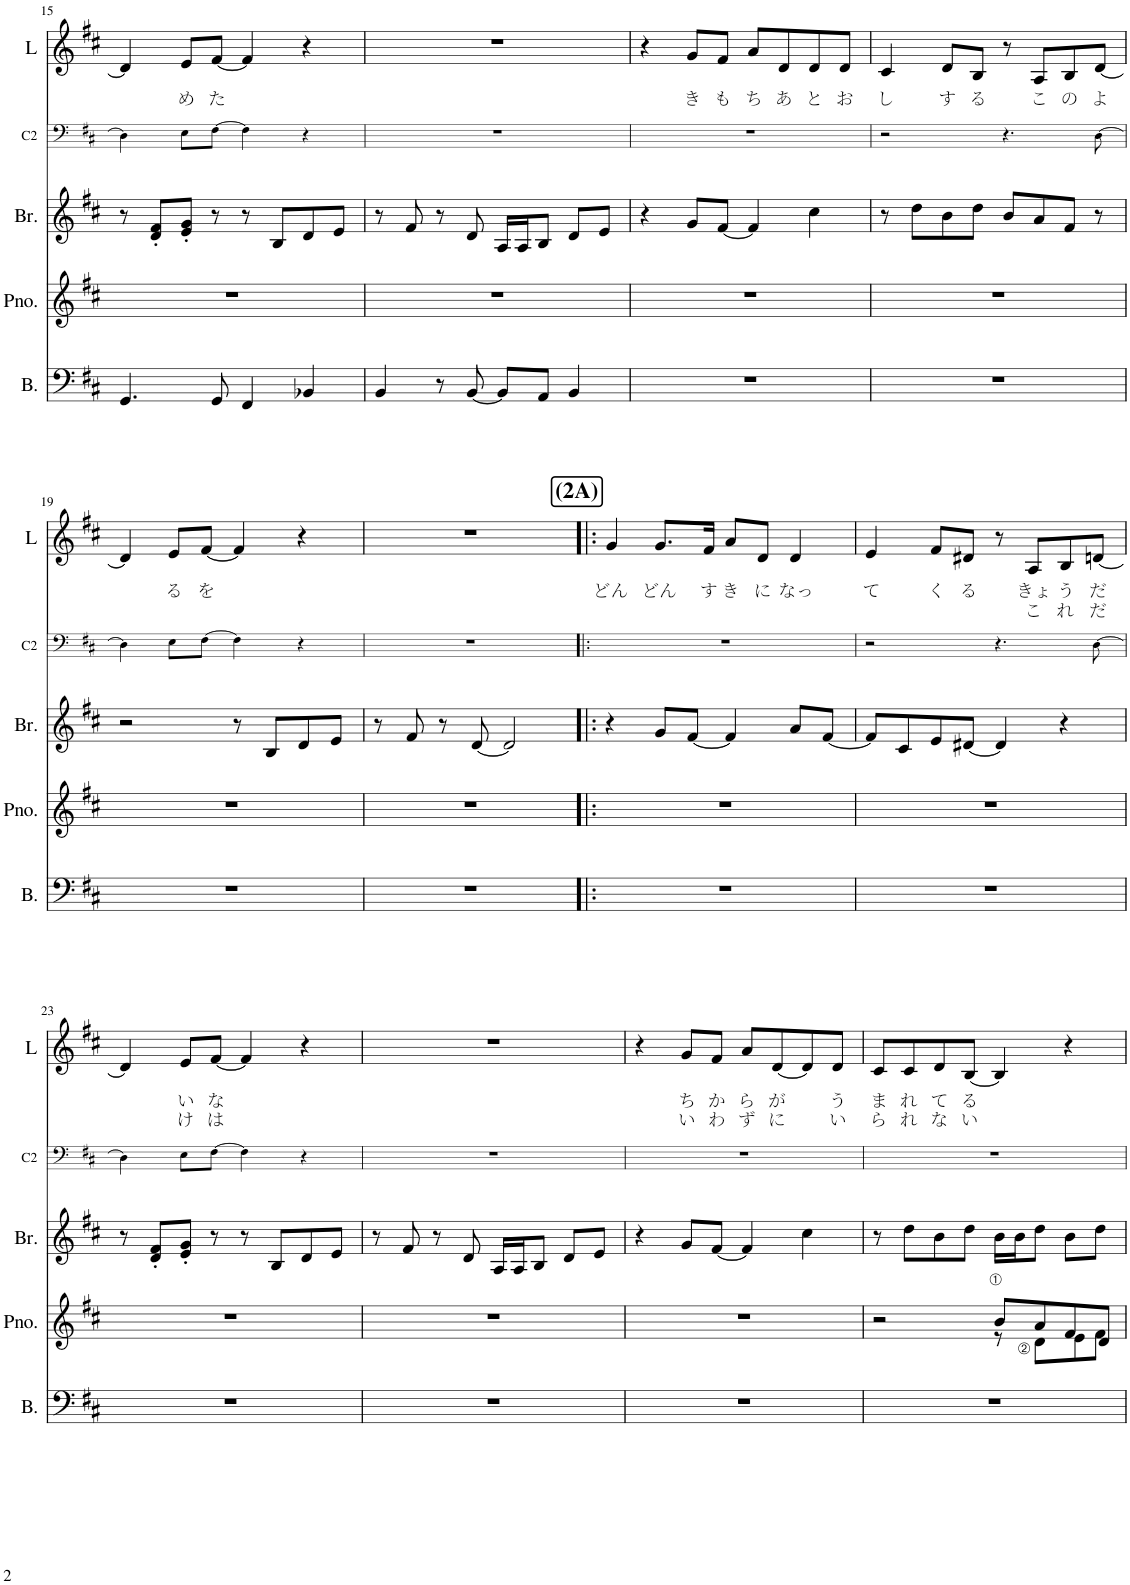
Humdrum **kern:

**kern	**kern	**kern	**kern	**kern	**text	**text
*part5	*part4	*part3	*part2	*part1	*part1	*part1
*staff5	*staff4	*staff3	*staff2	*staff1	*staff1	*staff1
*I"Bass	*I"Piano	*I"Brass	*I"Chorus 2	*I"Lead	*	*
*I'B.	*I'Pno.	*I'Br.	*I'C2	*I'L	*	*
!!LO:PB:g=z
*clefF4	*clefG2	*clefG2	*clefF4	*clefG2	*	*
*Trd7c12	*	*	*Trd5c9	*Trd5c9	*	*
*k[f#c#]	*k[f#c#]	*k[f#c#]	*k[f#c#]	*k[f#c#]	*	*
*M4/4	*M4/4	*M4/4	*M4/4	*M4/4	*	*
=15	=15	=15	=15	=15	=15	=15
4.GG/	1r	8r	4D\]	4d/]	.	.
.	.	8d/' 8f#/'L	.	.	.	.
!	!	!	!	!	!LO:LY:b	!
.	.	8e/' 8g/'J	8E\L	8e/L	め	.
!	!	!	!	!	!LO:LY:b	!
8GG/	.	8r	[8F#\J	[8f#/J	た	.
4FF#/	.	8r	4F#\]	4f#/]	.	.
.	.	8B/L	.	.	.	.
4BB-X/	.	8d/	4r	4r	.	.
.	.	8e/J	.	.	.	.
=16	=16	=16	=16	=16	=16	=16
4BB/	1r	8r	1r	1r	.	.
.	.	8f#/	.	.	.	.
8r	.	8r	.	.	.	.
[8BB/	.	8d/	.	.	.	.
8BB/L]	.	16A/LL	.	.	.	.
.	.	16A/J	.	.	.	.
8AA/J	.	8B/J	.	.	.	.
4BB/	.	8d/L	.	.	.	.
.	.	8e/J	.	.	.	.
=17	=17	=17	=17	=17	=17	=17
1r	1r	4r	1r	4r	.	.
!	!	!	!	!	!LO:LY:b	!
.	.	8g/L	.	8g/L	き	.
!	!	!	!	!	!LO:LY:b	!
.	.	[8f#/J	.	8f#/J	も	.
!	!	!	!	!	!LO:LY:b	!
.	.	4f#/]	.	8a/L	ち	.
!	!	!	!	!	!LO:LY:b	!
.	.	.	.	8d/	あ	.
!	!	!	!	!	!LO:LY:b	!
.	.	4cc#\	.	8d/	と	.
!	!	!	!	!	!LO:LY:b	!
.	.	.	.	8d/J	お	.
=18	=18	=18	=18	=18	=18	=18
!	!	!	!	!	!LO:LY:b	!
1r	1r	8r	2r	4c#/	し	.
.	.	8dd\L	.	.	.	.
!	!	!	!	!	!LO:LY:b	!
.	.	8b\	.	8d/L	す	.
!	!	!	!	!	!LO:LY:b	!
.	.	8dd\J	.	8B/J	る	.
.	.	8b/L	4.r	8r	.	.
!	!	!	!	!	!LO:LY:b	!
.	.	8a/	.	8A/L	こ	.
!	!	!	!	!	!LO:LY:b	!
.	.	8f#/J	.	8B/	の	.
!	!	!	!	!	!LO:LY:b	!
.	.	8r	[8D\	[8d/J	よ	.
!!LO:LB:g=z
=19	=19	=19	=19	=19	=19	=19
1r	1r	2r	4D\]	4d/]	.	.
!	!	!	!	!	!LO:LY:b	!
.	.	.	8E\L	8e/L	る	.
!	!	!	!	!	!LO:LY:b	!
.	.	.	[8F#\J	[8f#/J	を	.
.	.	8r	4F#\]	4f#/]	.	.
.	.	8B/L	.	.	.	.
.	.	8d/	4r	4r	.	.
.	.	8e/J	.	.	.	.
=20	=20	=20	=20	=20	=20	=20
1r	1r	8r	1r	1r	.	.
.	.	8f#/	.	.	.	.
.	.	8r	.	.	.	.
.	.	[8d/	.	.	.	.
.	.	2d/]	.	.	.	.
!!LO:REH:place=s1:a:B:cj:fs=14:t=(2A)
=21!|:	=21!|:	=21!|:	=21!|:	=21!|:	=21!|:	=21!|:
!	!	!	!	!	!LO:LY:b	!
1r	1r	4r	1r	4g/	どん	.
!	!	!	!	!	!LO:LY:b	!
.	.	8g/L	.	8.g/L	どん	.
.	.	[8f#/J	.	.	.	.
!	!	!	!	!	!LO:LY:b	!
.	.	.	.	16f#/Jk	す	.
!	!	!	!	!	!LO:LY:b	!
.	.	4f#/]	.	8a/L	き	.
!	!	!	!	!	!LO:LY:b	!
.	.	.	.	8d/J	に	.
!	!	!	!	!	!LO:LY:b	!
.	.	8a/L	.	4d/	なっ	.
.	.	[8f#/J	.	.	.	.
=22	=22	=22	=22	=22	=22	=22
!	!	!	!	!	!LO:LY:b	!
1r	1r	8f#/L]	2r	4e/	て	.
.	.	8c#/	.	.	.	.
!	!	!	!	!	!LO:LY:b	!
.	.	8e/	.	8f#/L	く	.
!	!	!	!	!	!LO:LY:b	!
.	.	[8d#X/J	.	8d#X/J	る	.
.	.	4d#/]	4.r	8r	.	.
!	!	!	!	!	!LO:LY:b	!LO:LY:b
.	.	.	.	8A/L	きょ	こ
!	!	!	!	!	!LO:LY:b	!LO:LY:b
.	.	4r	.	8B/	う	れ
!	!	!	!	!	!LO:LY:b	!LO:LY:b
.	.	.	[8D\	[8dn/J	だ	だ
!!LO:LB:g=z
=23	=23	=23	=23	=23	=23	=23
1r	1r	8r	4D\]	4d/]	.	.
.	.	8d/' 8f#/'L	.	.	.	.
!	!	!	!	!	!LO:LY:b	!LO:LY:b
.	.	8e/' 8g/'J	8E\L	8e/L	い	け
!	!	!	!	!	!LO:LY:b	!LO:LY:b
.	.	8r	[8F#\J	[8f#/J	な	は
.	.	8r	4F#\]	4f#/]	.	.
.	.	8B/L	.	.	.	.
.	.	8d/	4r	4r	.	.
.	.	8e/J	.	.	.	.
=24	=24	=24	=24	=24	=24	=24
1r	1r	8r	1r	1r	.	.
.	.	8f#/	.	.	.	.
.	.	8r	.	.	.	.
.	.	8d/	.	.	.	.
.	.	16A/LL	.	.	.	.
.	.	16A/J	.	.	.	.
.	.	8B/J	.	.	.	.
.	.	8d/L	.	.	.	.
.	.	8e/J	.	.	.	.
=25	=25	=25	=25	=25	=25	=25
1r	1r	4r	1r	4r	.	.
!	!	!	!	!	!LO:LY:b	!LO:LY:b
.	.	8g/L	.	8g/L	ち	い
!	!	!	!	!	!LO:LY:b	!LO:LY:b
.	.	[8f#/J	.	8f#/J	か	わ
!	!	!	!	!	!LO:LY:b	!LO:LY:b
.	.	4f#/]	.	8a/L	ら	ず
!	!	!	!	!	!LO:LY:b	!LO:LY:b
.	.	.	.	[8d/	が	に
.	.	4cc#\	.	8d/]	.	.
!	!	!	!	!	!LO:LY:b	!LO:LY:b
.	.	.	.	8d/J	う	い
=26	=26	=26	=26	=26	=26	=26
*	*^	*	*	*	*	*
!	!	!	!	!	!	!LO:LY:b	!LO:LY:b
1r	2r	2ryy	8r	1r	8c#/L	ま	ら
!	!	!	!	!	!	!LO:LY:b	!LO:LY:b
.	.	.	8dd\L	.	8c#/	れ	れ
!	!	!	!	!	!	!LO:LY:b	!LO:LY:b
.	.	.	8b\	.	8d/	て	な
!	!	!	!	!	!	!LO:LY:b	!LO:LY:b
.	.	.	8dd\J	.	[8B/J	る	い
!	!LO:TX:a:t=①	!	!	!	!	!	!
.	8b/L	8r	16b\LL	.	4B/]	.	.
.	.	.	16b\J	.	.	.	.
!	!LO:TX:b:t=②	!	!	!	!	!	!
.	8a/	8d\L	8dd\J	.	.	.	.
.	8f#/	8e\	8b\L	.	4r	.	.
.	8d/J	8f#\J	8dd\J	.	.	.	.
*	*v	*v	*	*	*	*	*
=	=	=	=	=	=	=
*-	*-	*-	*-	*-	*-	*-
